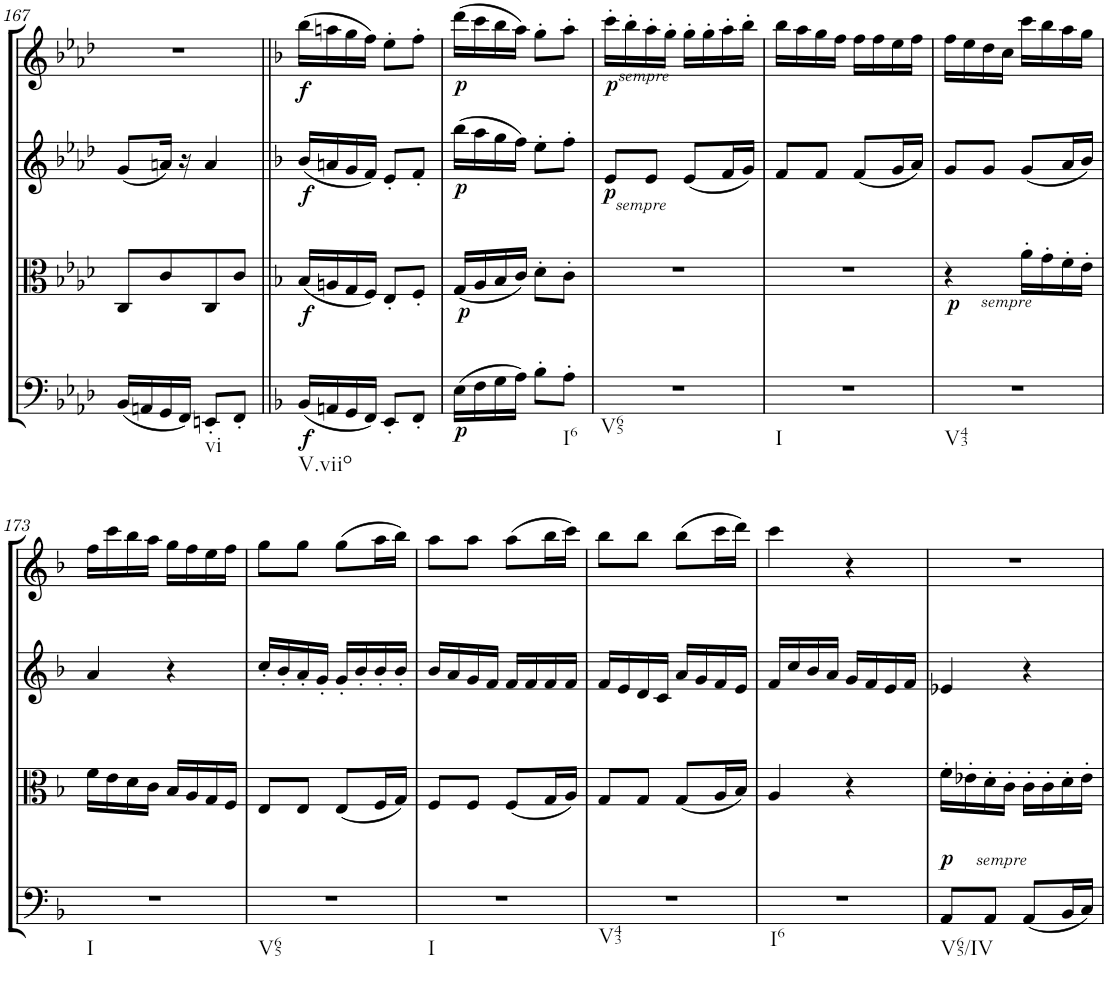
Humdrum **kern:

**kern	**dynam	**kern	**dynam	**kern	**dynam	**kern	**dynam
*part4	*part4	*part3	*part3	*part2	*part2	*part1	*part1
*staff4	*staff4	*staff3	*staff3	*staff2	*staff2	*staff1	*staff1
*I"Cello	*	*I"Viola	*	*I"2nd Violin	*	*I"1st Violin	*
*	*	*I'Vla	*	*I'Vln	*	*I'Vln	*
!!LO:PB:g=z
*clefF4	*	*clefC3	*	*clefG2	*	*clefG2	*
*k[b-e-a-d-]	*	*k[b-e-a-d-]	*	*k[b-e-a-d-]	*	*k[b-e-a-d-]	*
*A-:	*	*A-:	*	*A-:	*	*A-:	*
*M2/4	*	*M2/4	*	*M2/4	*	*M2/4	*
=167	=167	=167	=167	=167	=167	=167	=167
(16BB-/LL	.	8C/L	.	(8g/L	.	2r	.
16AAn/	.	.	.	.	.	.	.
16GG/	.	8c/	.	16an/Jk)	.	.	.
16FF/JJ)	.	.	.	16r	.	.	.
!LO:TX:b:t=vi	!	!	!	!	!	!	!
8EEn'/L	.	8C/	.	4a/	.	.	.
8FF'/J	.	8c/J	.	.	.	.	.
=168||	=168||	=168||	=168||	=168||	=168||	=168||	=168||
*k[b-]	*	*k[b-]	*	*k[b-]	*	*k[b-]	*
*F:	*	*F:	*	*F:	*	*F:	*
!LO:TX:b:t=V.viio	!	!	!	!	!	!	!
!	!LO:DY:b	!	!LO:DY:b	!	!LO:DY:b	!	!LO:DY:b
(16BB-/LL	f	(16B-/LL	f	(16b-/LL	f	(16bb-\LL	f
16AAn/	.	16An/	.	16an/	.	16aan\	.
16GG/	.	16G/	.	16g/	.	16gg\	.
16FF/JJ)	.	16F/JJ)	.	16f/JJ)	.	16ff\JJ)	.
8EE'/L	.	8E'/L	.	8e'/L	.	8ee'\L	.
8FF'/J	.	8F'/J	.	8f'/J	.	8ff'\J	.
=169	=169	=169	=169	=169	=169	=169	=169
!	!LO:DY:b	!	!LO:DY:b	!	!LO:DY:b	!	!LO:DY:b
(16E\LL	p	(16G/LL	p	(16bb-\LL	p	(16ddd\LL	p
16F\	.	16A/	.	16aa\	.	16ccc\	.
16G\	.	16B-/	.	16gg\	.	16bb-\	.
16A\JJ)	.	16c/JJ)	.	16ff\JJ)	.	16aa\JJ)	.
8B-'\L	.	8d'\L	.	8ee'\L	.	8gg'\L	.
!LO:TX:b:t=I6	!	!	!	!	!	!	!
8A'\J	.	8c'\J	.	8ff'\J	.	8aa'\J	.
=170	=170	=170	=170	=170	=170	=170	=170
!	!	!	!	!	!	!LO:TX:a:i:t=sempre	!
!	!	!	!	!LO:TX:b:i:t=sempre	!	!	!
!LO:TX:b:t=V65	!	!	!	!	!	!	!
!	!	!	!	!	!LO:DY:b	!	!LO:DY:b
2r	.	2r	.	8e/L	p	16ccc'\LL	p
.	.	.	.	.	.	16bb-'\	.
.	.	.	.	8e/J	.	16aa'\	.
.	.	.	.	.	.	16gg'\JJ	.
.	.	.	.	(8e/L	.	16gg'\LL	.
.	.	.	.	.	.	16gg'\	.
.	.	.	.	16f/L	.	16aa'\	.
.	.	.	.	16g/JJ)	.	16bb-'\JJ	.
=171	=171	=171	=171	=171	=171	=171	=171
!LO:TX:b:t=I	!	!	!	!	!	!	!
2r	.	2r	.	8f/L	.	16bb-\LL	.
.	.	.	.	.	.	16aa\	.
.	.	.	.	8f/J	.	16gg\	.
.	.	.	.	.	.	16ff\JJ	.
.	.	.	.	(8f/L	.	16ff\LL	.
.	.	.	.	.	.	16ff\	.
.	.	.	.	16g/L	.	16ee\	.
.	.	.	.	16a/JJ)	.	16ff\JJ	.
=172	=172	=172	=172	=172	=172	=172	=172
!LO:TX:b:t=V43	!	!	!	!	!	!	!
!	!	!	!LO:DY:b	!	!	!	!
2r	.	4r	p	8g/L	.	16ff\LL	.
.	.	.	.	.	.	16ee\	.
.	.	.	.	8g/J	.	16dd\	.
.	.	.	.	.	.	16cc\JJ	.
!	!	!LO:TX:b:i:t=sempre	!	!	!	!	!
.	.	16a'\LL	.	(8g/L	.	16ccc\LL	.
.	.	16g'\	.	.	.	16bb-\	.
.	.	16f'\	.	16a/L	.	16aa\	.
.	.	16e'\JJ	.	16b-/JJ)	.	16gg\JJ	.
!!LO:LB:g=z
=173	=173	=173	=173	=173	=173	=173	=173
!LO:TX:b:t=I	!	!	!	!	!	!	!
2r	.	16f\LL	.	4a/	.	16ff\LL	.
.	.	16e\	.	.	.	16ccc\	.
.	.	16d\	.	.	.	16bb-\	.
.	.	16c\JJ	.	.	.	16aa\JJ	.
.	.	16B-/LL	.	4r	.	16gg\LL	.
.	.	16A/	.	.	.	16ff\	.
.	.	16G/	.	.	.	16ee\	.
.	.	16F/JJ	.	.	.	16ff\JJ	.
=174	=174	=174	=174	=174	=174	=174	=174
!LO:TX:b:t=V65	!	!	!	!	!	!	!
2r	.	8E/L	.	16cc'/LL	.	8gg\L	.
.	.	.	.	16b-'/	.	.	.
.	.	8E/J	.	16a'/	.	8gg\J	.
.	.	.	.	16g'/JJ	.	.	.
.	.	(8E/L	.	16g'/LL	.	(8gg\L	.
.	.	.	.	16b-'/	.	.	.
.	.	16F/L	.	16b-'/	.	16aa\L	.
.	.	16G/JJ)	.	16b-'/JJ	.	16bb-\JJ)	.
=175	=175	=175	=175	=175	=175	=175	=175
!LO:TX:b:t=I	!	!	!	!	!	!	!
2r	.	8F/L	.	16b-/LL	.	8aa\L	.
.	.	.	.	16a/	.	.	.
.	.	8F/J	.	16g/	.	8aa\J	.
.	.	.	.	16f/JJ	.	.	.
.	.	(8F/L	.	16f/LL	.	(8aa\L	.
.	.	.	.	16f/	.	.	.
.	.	16G/L	.	16f/	.	16bb-\L	.
.	.	16A/JJ)	.	16f/JJ	.	16ccc\JJ)	.
=176	=176	=176	=176	=176	=176	=176	=176
!LO:TX:b:t=V43	!	!	!	!	!	!	!
2r	.	8G/L	.	16f/LL	.	8bb-\L	.
.	.	.	.	16e/	.	.	.
.	.	8G/J	.	16d/	.	8bb-\J	.
.	.	.	.	16c/JJ	.	.	.
.	.	(8G/L	.	16a/LL	.	(8bb-\L	.
.	.	.	.	16g/	.	.	.
.	.	16A/L	.	16f/	.	16ccc\L	.
.	.	16B-/JJ)	.	16e/JJ	.	16ddd\JJ)	.
=177	=177	=177	=177	=177	=177	=177	=177
!LO:TX:b:t=I6	!	!	!	!	!	!	!
2r	.	4A/	.	16f/LL	.	4ccc\	.
.	.	.	.	16cc/	.	.	.
.	.	.	.	16b-/	.	.	.
.	.	.	.	16a/JJ	.	.	.
.	.	4r	.	16g/LL	.	4r	.
.	.	.	.	16f/	.	.	.
.	.	.	.	16e/	.	.	.
.	.	.	.	16f/JJ	.	.	.
!LO:TX:a:i:t=sempre	!	!	!	!	!	!	!
=178	=178	=178	=178	=178	=178	=178	=178
!LO:TX:b:t=V65/IV	!	!	!	!	!	!	!
!	!LO:DY:a	!	!	!	!	!	!
8AA/L	p	16f'\LL	.	4e-X/	.	2r	.
.	.	16e-X'\	.	.	.	.	.
8AA/J	.	16d'\	.	.	.	.	.
.	.	16c'\JJ	.	.	.	.	.
(8AA/L	.	16c'\LL	.	4r	.	.	.
.	.	16c'\	.	.	.	.	.
16BB-/L	.	16d'\	.	.	.	.	.
16C/JJ)	.	16e-'\JJ	.	.	.	.	.
=	=	=	=	=	=	=	=
*-	*-	*-	*-	*-	*-	*-	*-
